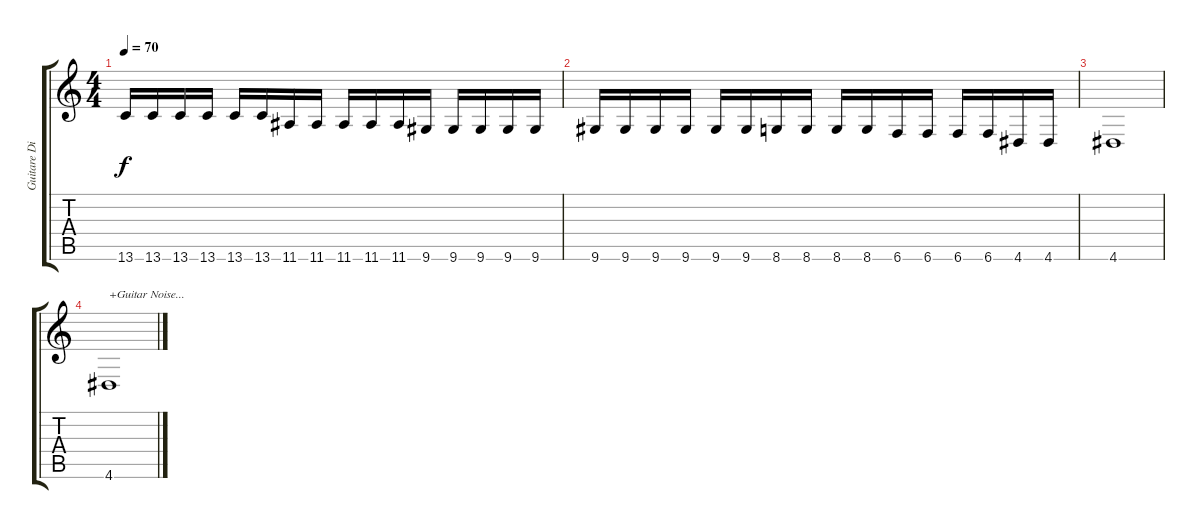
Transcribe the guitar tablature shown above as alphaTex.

\track ("Guitare Dist." "Guitare Di") {instrument distortionguitar}
\staff {score tabs}
\tuning (B3 Gb3 Eb3 B2 Gb2 B1) {hide}
\ts (4 4)
\tempo 70
\clef g2
\ks c
13.6.16{dy f} 13.6.16 13.6.16 13.6.16 13.6.16 13.6.16 11.6.16 11.6.16 11.6.16 11.6.16 11.6.16 9.6.16 9.6.16 9.6.16 9.6.16 9.6.16 |
9.6.16 9.6.16 9.6.16 9.6.16 9.6.16 9.6.16 8.6.16 8.6.16 8.6.16 8.6.16 6.6.16 6.6.16 6.6.16 6.6.16 4.6.16 4.6.16 |
4.6.1 |
4.6.1{txt "+Guitar Noise..."}
